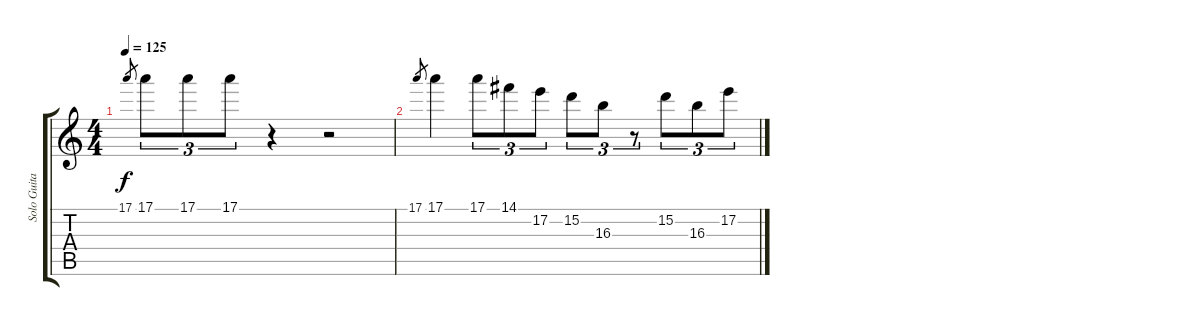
\track ("Solo Guitar" "Solo Guita") {instrument overdrivenguitar}
\staff {score tabs}
\tuning (E4 B3 G3 D3 A2 E2) {hide}
\ts (4 4)
\tempo 125
\clef g2
\ks c
17.1.8{gr dy f} 17.1.8{tu (3 2)} 17.1.8{tu (3 2)} 17.1.8{tu (3 2)} r.4 r.2 |
17.1.8{gr} 17.1.4 17.1.8{tu (3 2)} 14.1.8{tu (3 2)} 17.2.8{tu (3 2)} 15.2.8{tu (3 2)} 16.3.8{tu (3 2)} r.8{tu (3 2)} 15.2.8{tu (3 2)} 16.3.8{tu (3 2)} 17.2.8{tu (3 2)}
